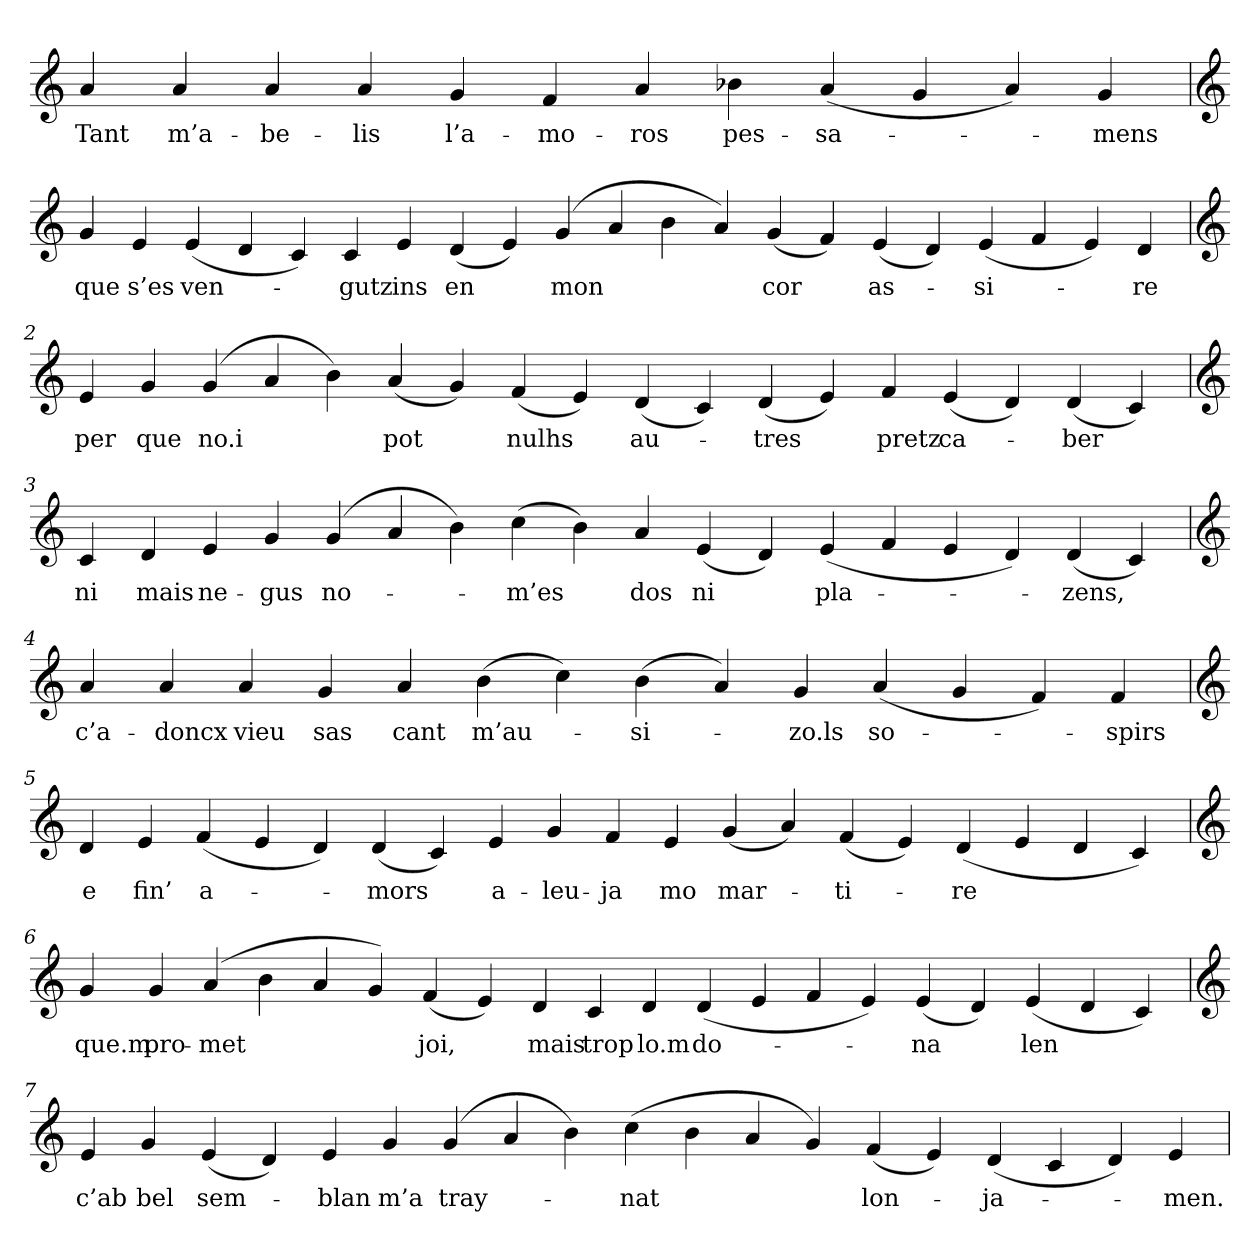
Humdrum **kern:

**kern	**text
*part1	*part1
*staff1	*staff1
*clefG2	*
=	=
4a	Tant
4a	m’a-
4a	-be-
4a	-lis
4g	l’a-
4f	-mo-
4a	-ros
4b-X	pes-
(4a	-sa-
4g	.
4a)	.
4g	-mens
=1	=1
*clefG2	*
4g	que
4e	s’es
(4e	ven-
4d	.
4c)	.
4c	-gutz
4e	ins
(4d	en
4e)	.
(4g	mon
4a	.
4b	.
4a)	.
(4g	cor
4f)	.
(4e	as-
4d)	.
(4e	-si-
4f	.
4e)	.
4d	-re
=2	=2
*clefG2	*
4e	per
4g	que
(4g	no.i
4a	.
4b)	.
(4a	pot
4g)	.
(4f	nulhs
4e)	.
(4d	au-
4c)	.
(4d	-tres
4e)	.
4f	pretz
(4e	ca-
4d)	.
(4d	-ber
4c)	.
=3	=3
*clefG2	*
4c	ni
4d	mais
4e	ne-
4g	-gus
(4g	no-
4a	.
4b)	.
(4cc	-m’es
4b)	.
4a	dos
(4e	ni
4d)	.
(4e	pla-
4f	.
4e	.
4d)	.
(4d	-zens,
4c)	.
=4	=4
*clefG2	*
4a	c’a-
4a	-doncx
4a	vieu
4g	sas
4a	cant
(4b	m’au-
4cc)	.
(4b	-si-
4a)	.
4g	-zo.ls
(4a	so-
4g	.
4f)	.
4f	-spirs
=5	=5
*clefG2	*
4d	e
4e	fin’
(4f	a-
4e	.
4d)	.
(4d	-mors
4c)	.
4e	a-
4g	-leu-
4f	-ja
4e	mo
(4g	mar-
4a)	.
(4f	-ti-
4e)	.
(4d	-re
4e	.
4d	.
4c)	.
=6	=6
*clefG2	*
4g	que.m
4g	pro-
(4a	-met
4b	.
4a	.
4g)	.
(4f	joi,
4e)	.
4d	mais
4c	trop
4d	lo.m
(4d	do-
4e	.
4f	.
4e)	.
(4e	-na
4d)	.
(4e	len
4d	.
4c)	.
=7	=7
*clefG2	*
4e	c’ab
4g	bel
(4e	sem-
4d)	.
4e	-blan
4g	m’a
(4g	tray-
4a	.
4b)	.
(4cc	-nat
4b	.
4a	.
4g)	.
(4f	lon-
4e)	.
(4d	-ja-
4c	.
4d)	.
4e	-men.
=	=
*-	*-
